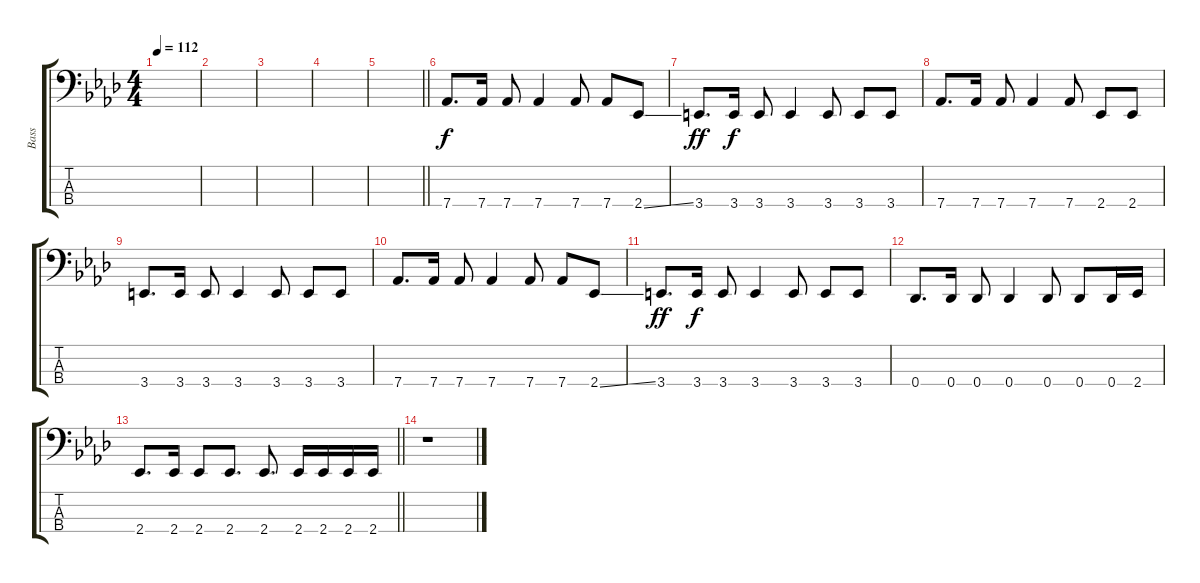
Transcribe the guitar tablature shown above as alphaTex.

\track ("Bass" "Bass") {instrument electricbassfinger}
\staff {score tabs}
\tuning (Gb2 Db2 Ab1 Db1) {hide}
\ts (4 4)
\tempo 112
\clef f4
\ks ab
|
|
|
|
\barLineRight lightlight
|
7.4.8{d} 7.4.16 7.4.8 7.4.4 7.4.8 7.4.8 2.4{ss}.8 |
3.4.8{d dy ff} 3.4.16{dy f} 3.4.8 3.4.4 3.4.8 3.4.8 3.4.8 |
7.4.8{d} 7.4.16 7.4.8 7.4.4 7.4.8 2.4.8 2.4.8 |
3.4.8{d} 3.4.16 3.4.8 3.4.4 3.4.8 3.4.8 3.4.8 |
7.4.8{d} 7.4.16 7.4.8 7.4.4 7.4.8 7.4.8 2.4{ss}.8 |
3.4.8{d dy ff} 3.4.16{dy f} 3.4.8 3.4.4 3.4.8 3.4.8 3.4.8 |
0.4.8{d} 0.4.16 0.4.8 0.4.4 0.4.8 0.4.8 0.4.16 2.4.16 |
\barLineRight lightlight
2.4.8{d} 2.4.16 2.4.8 2.4.8{d} 2.4.8{d} 2.4.16 2.4.16 2.4.16 2.4.16 |
r.1
